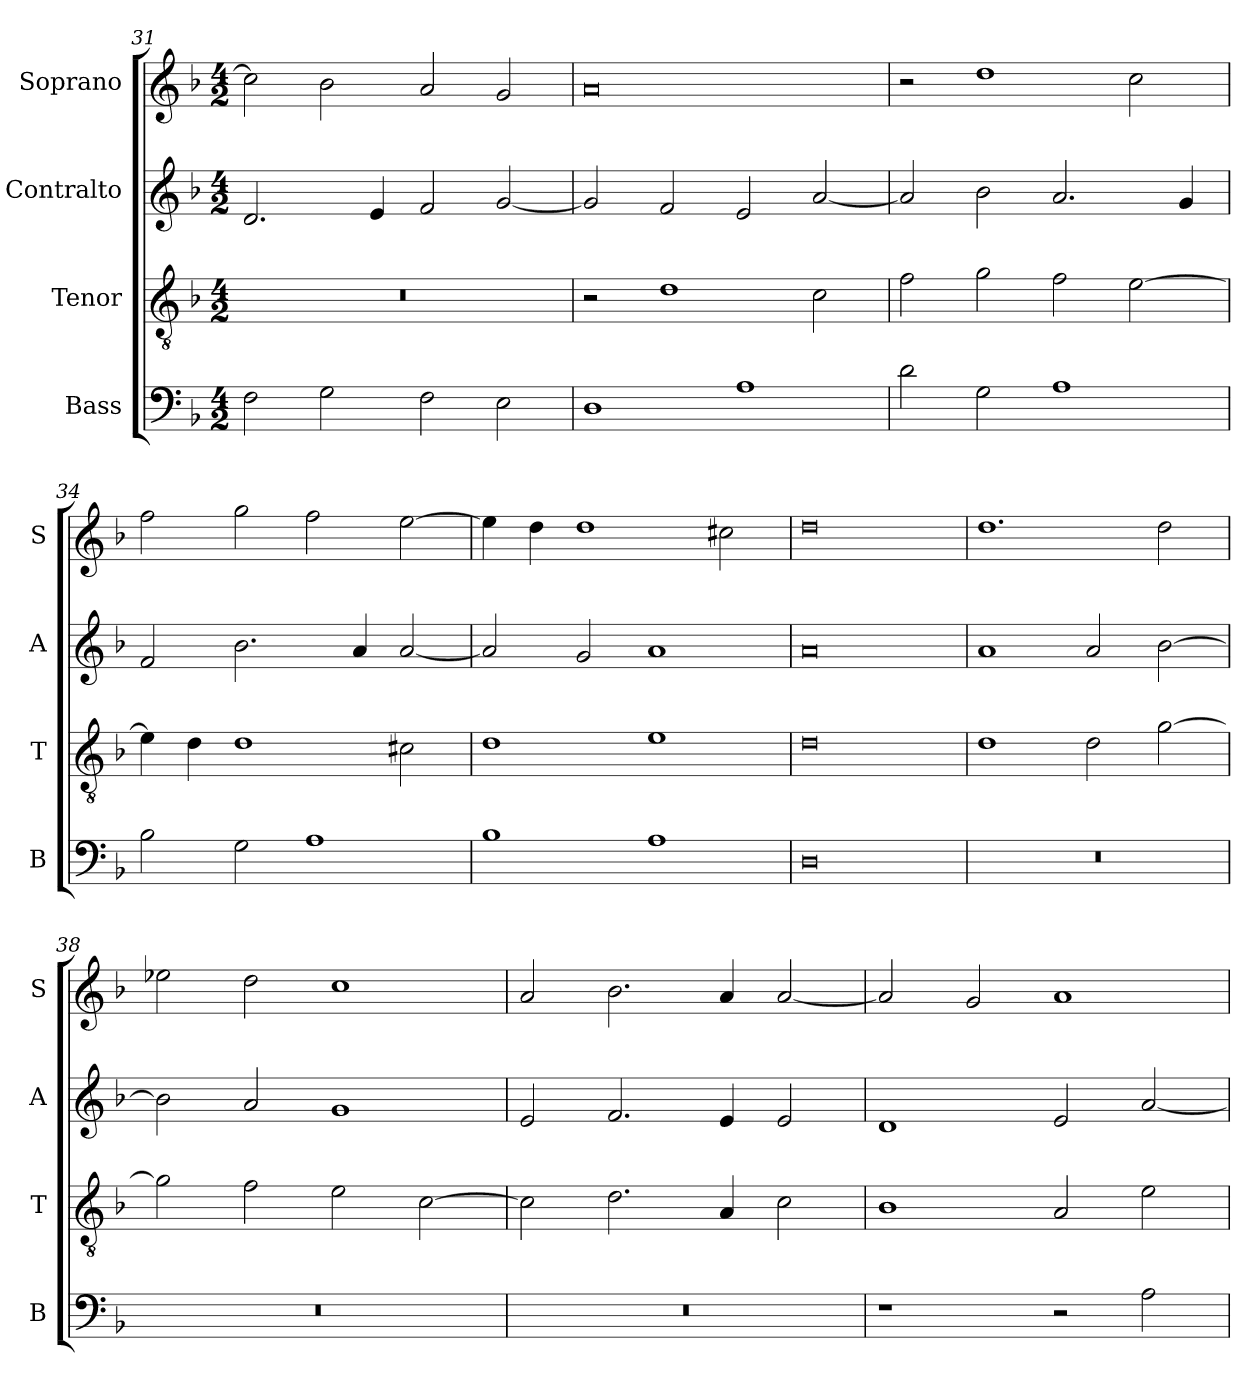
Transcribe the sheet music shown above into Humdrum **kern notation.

**kern	**kern	**kern	**kern
*part4	*part3	*part2	*part1
*staff4	*staff3	*staff2	*staff1
*I"Bass	*I"Tenor	*I"Contralto	*I"Soprano
*I'B	*I'T	*I'A	*I'S
*clefF4	*clefGv2	*clefG2	*clefG2
*k[b-]	*k[b-]	*k[b-]	*k[b-]
*G:dor	*G:dor	*G:dor	*G:dor
*M4/2	*M4/2	*M4/2	*M4/2
=31	=31	=31	=31
2F	0r	2.d	2cc]
2G	.	.	2b-
.	.	4e	.
2F	.	2f	2a
2E	.	[2g	2g
=32	=32	=32	=32
1D	2r	2g]	0a
.	1d	2f	.
1A	.	2e	.
.	2c	[2a	.
=33	=33	=33	=33
2d	2f	2a]	2r
2G	2g	2b-	1dd
1A	2f	2.a	.
.	[2e	.	2cc
.	.	4g	.
=34	=34	=34	=34
2B-	4e]	2f	2ff
.	4d	.	.
2G	1d	2.b-	2gg
1A	.	.	2ff
.	.	4a	.
.	2c#X	[2a	[2ee
=35	=35	=35	=35
1B-	1d	2a]	4ee]
.	.	.	4dd
.	.	2g	1dd
1A	1e	1a	.
.	.	.	2cc#X
=36	=36	=36	=36
0D	0d	0a	0dd
=37	=37	=37	=37
0r	1d	1a	1.dd
.	2d	2a	.
.	[2g	[2b-	2dd
=38	=38	=38	=38
0r	2g]	2b-]	2ee-X
.	2f	2a	2dd
.	2e	1g	1cc
.	[2c	.	.
=39	=39	=39	=39
0r	2c]	2e	2a
.	2.d	2.f	2.b-
.	4A	4e	4a
.	2c	2e	[2a
=40	=40	=40	=40
1r	1B-	1d	2a]
.	.	.	2g
2r	2A	2e	1a
2A	2e	[2a	.
=	=	=	=
*-	*-	*-	*-
